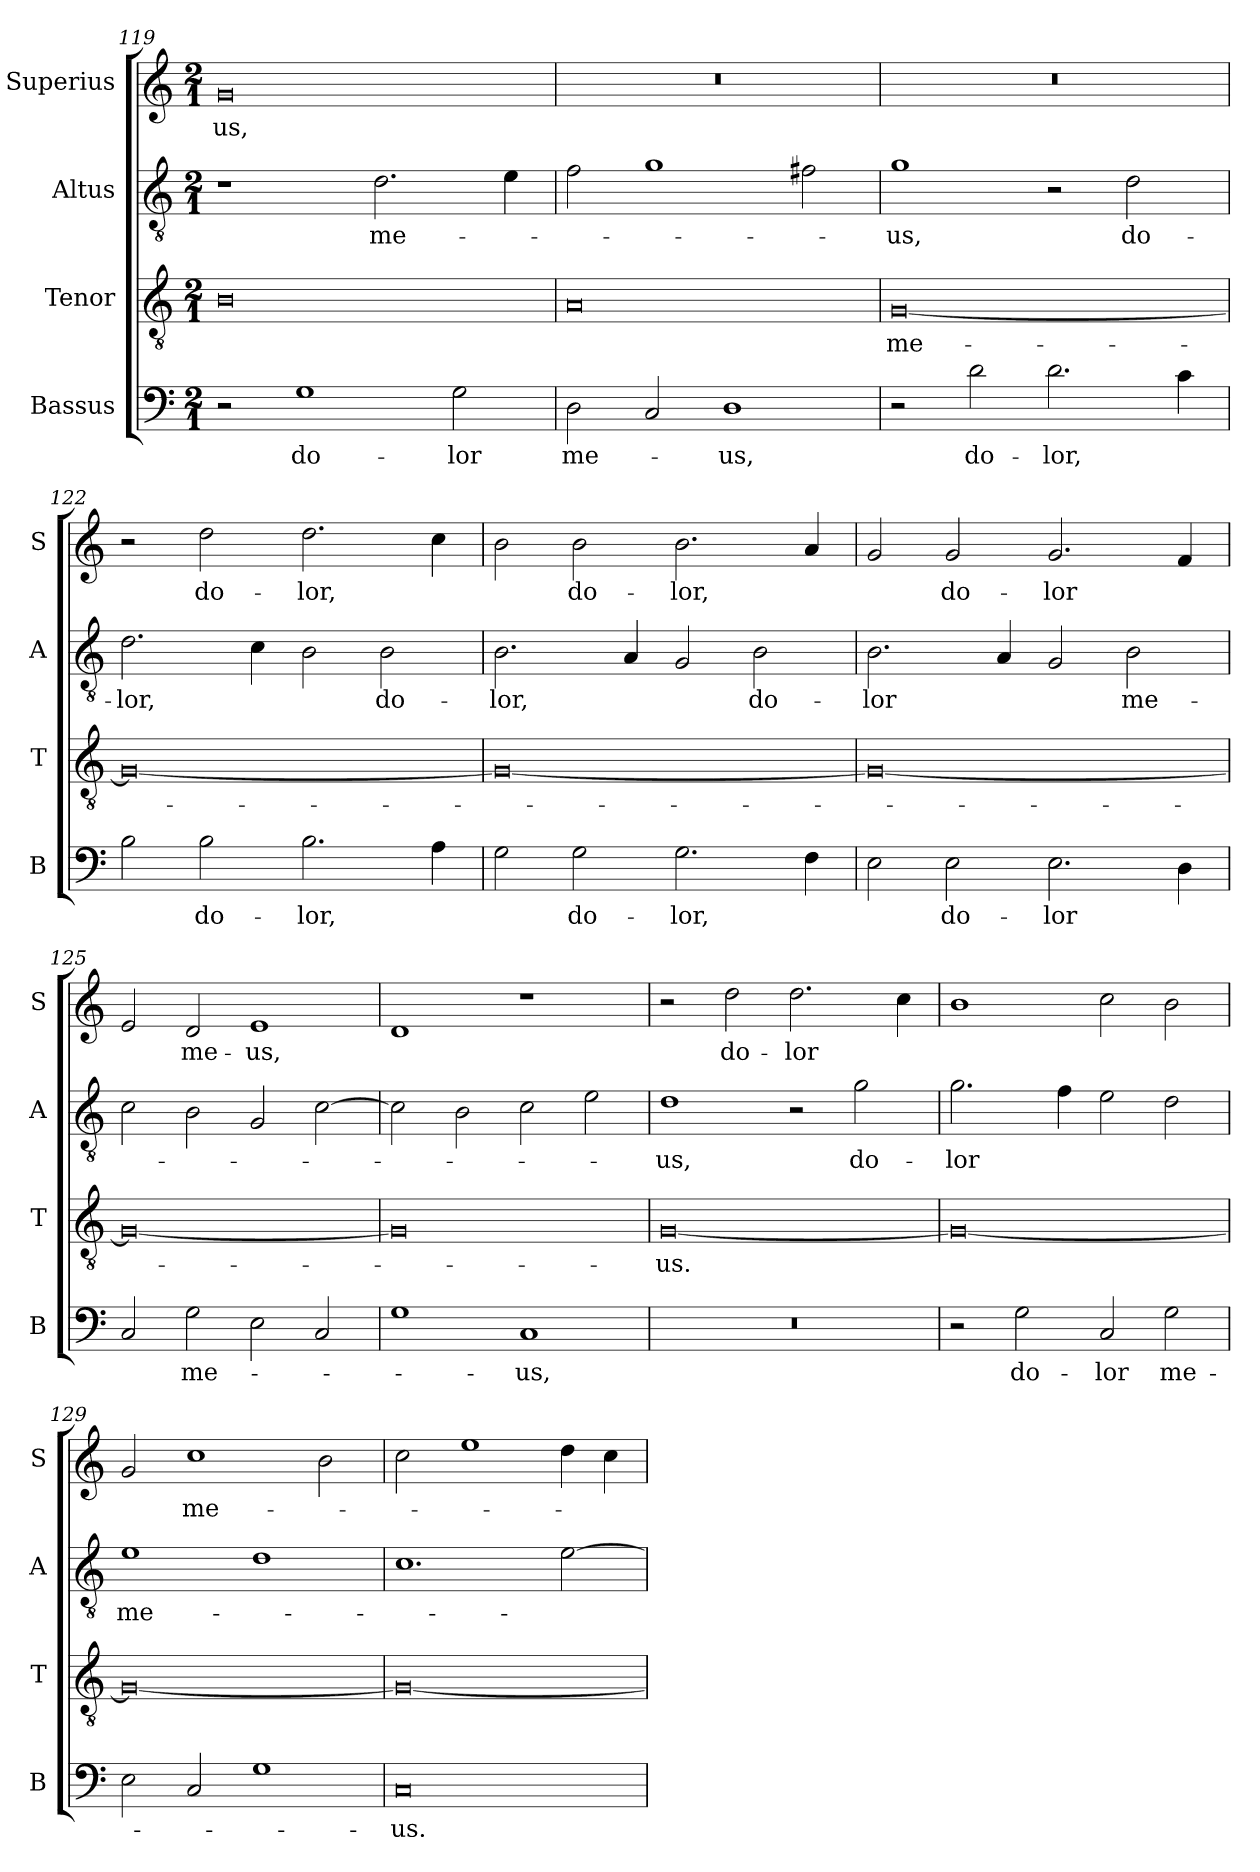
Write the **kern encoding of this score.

**kern	**text	**kern	**text	**kern	**text	**kern	**text
*part4	*part4	*part3	*part3	*part2	*part2	*part1	*part1
*staff4	*staff4	*staff3	*staff3	*staff2	*staff2	*staff1	*staff1
*I"Bassus	*	*I"Tenor	*	*I"Altus	*	*I"Superius	*
*I'B	*	*I'T	*	*I'A	*	*I'S	*
*clefF4	*	*clefGv2	*	*clefGv2	*	*clefG2	*
*k[]	*	*k[]	*	*k[]	*	*k[]	*
*M2/1	*	*M2/1	*	*M2/1	*	*M2/1	*
=119	=119	=119	=119	=119	=119	=119	=119
2r	.	0B	.	1r	.	0g	-us,
1G	do-	.	.	.	.	.	.
.	.	.	.	2.d	me-	.	.
2G	-lor	.	.	.	.	.	.
.	.	.	.	4e	.	.	.
=120	=120	=120	=120	=120	=120	=120	=120
2D	me-	0A	.	2f	.	0r	.
2C	.	.	.	1g	.	.	.
1D	-us,	.	.	.	.	.	.
.	.	.	.	2f#X	.	.	.
=121	=121	=121	=121	=121	=121	=121	=121
2r	.	[0G	me-	1g	-us,	0r	.
2d	do-	.	.	.	.	.	.
2.d	-lor,	.	.	2r	.	.	.
.	.	.	.	2d	do-	.	.
4c	.	.	.	.	.	.	.
=122	=122	=122	=122	=122	=122	=122	=122
2B	.	0G_	.	2.d	-lor,	2r	.
2B	do-	.	.	.	.	2dd	do-
.	.	.	.	4c	.	.	.
2.B	-lor,	.	.	2B	.	2.dd	-lor,
.	.	.	.	2B	do-	.	.
4A	.	.	.	.	.	4cc	.
=123	=123	=123	=123	=123	=123	=123	=123
2G	.	0G_	.	2.B	-lor,	2b	.
2G	do-	.	.	.	.	2b	do-
.	.	.	.	4A	.	.	.
2.G	-lor,	.	.	2G	.	2.b	-lor,
.	.	.	.	2B	do-	.	.
4F	.	.	.	.	.	4a	.
=124	=124	=124	=124	=124	=124	=124	=124
2E	.	0G_	.	2.B	-lor	2g	.
2E	do-	.	.	.	.	2g	do-
.	.	.	.	4A	.	.	.
2.E	-lor	.	.	2G	.	2.g	-lor
.	.	.	.	2B	me-	.	.
4D	.	.	.	.	.	4f	.
=125	=125	=125	=125	=125	=125	=125	=125
2C	.	0G_	.	2c	.	2e	.
2G	me-	.	.	2B	.	2d	me-
2E	.	.	.	2G	.	1e	-us,
2C	.	.	.	[2c	.	.	.
=126	=126	=126	=126	=126	=126	=126	=126
1G	.	0G]	.	2c]	.	1d	.
.	.	.	.	2B	.	.	.
1C	-us,	.	.	2c	.	1r	.
.	.	.	.	2e	.	.	.
=127	=127	=127	=127	=127	=127	=127	=127
0r	.	[0G	-us.	1d	-us,	2r	.
.	.	.	.	.	.	2dd	do-
.	.	.	.	2r	.	2.dd	-lor
.	.	.	.	2g	do-	.	.
.	.	.	.	.	.	4cc	.
=128	=128	=128	=128	=128	=128	=128	=128
2r	.	0G_	.	2.g	-lor	1b	.
2G	do-	.	.	.	.	.	.
.	.	.	.	4f	.	.	.
2C	-lor	.	.	2e	.	2cc	.
2G	me-	.	.	2d	.	2b	.
=129	=129	=129	=129	=129	=129	=129	=129
2E	.	0G_	.	1e	me-	2g	.
2C	.	.	.	.	.	1cc	me-
1G	.	.	.	1d	.	.	.
.	.	.	.	.	.	2b	.
=130	=130	=130	=130	=130	=130	=130	=130
0C	-us.	0G_	.	1.c	.	2cc	.
.	.	.	.	.	.	1ee	.
.	.	.	.	[2e	.	4dd	.
.	.	.	.	.	.	4cc	.
=	=	=	=	=	=	=	=
*-	*-	*-	*-	*-	*-	*-	*-
